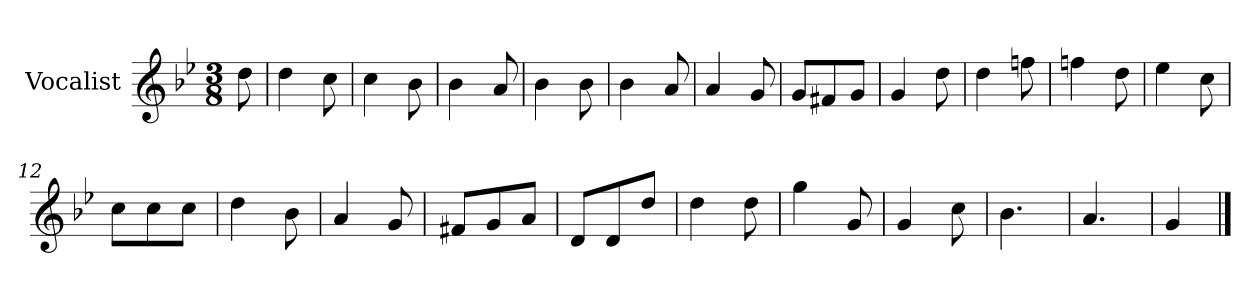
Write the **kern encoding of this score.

**kern
*part1
*staff1
*I"Vocalist
*k[b-e-]
*g:
*M3/8
=
8dd
=1
4dd
8cc
=2
4cc
8b-
=3
4b-
8a
=4
4b-
8b-
=5
4b-
8a
=6
4a
8g
=7
8gL
8f#X
8gJ
=8
4g
8dd
=9
4dd
8ffn
=10
4ffn
8dd
=11
4ee-
8cc
=12
8ccL
8cc
8ccJ
=13
4dd
8b-
=14
4a
8g
=15
8f#XL
8g
8aJ
=16
8dL
8d
8ddJ
=17
4dd
8dd
=18
4gg
8g
=19
4g
8cc
=20
4.b-
=21
4.a
=22
4g
==
*-
